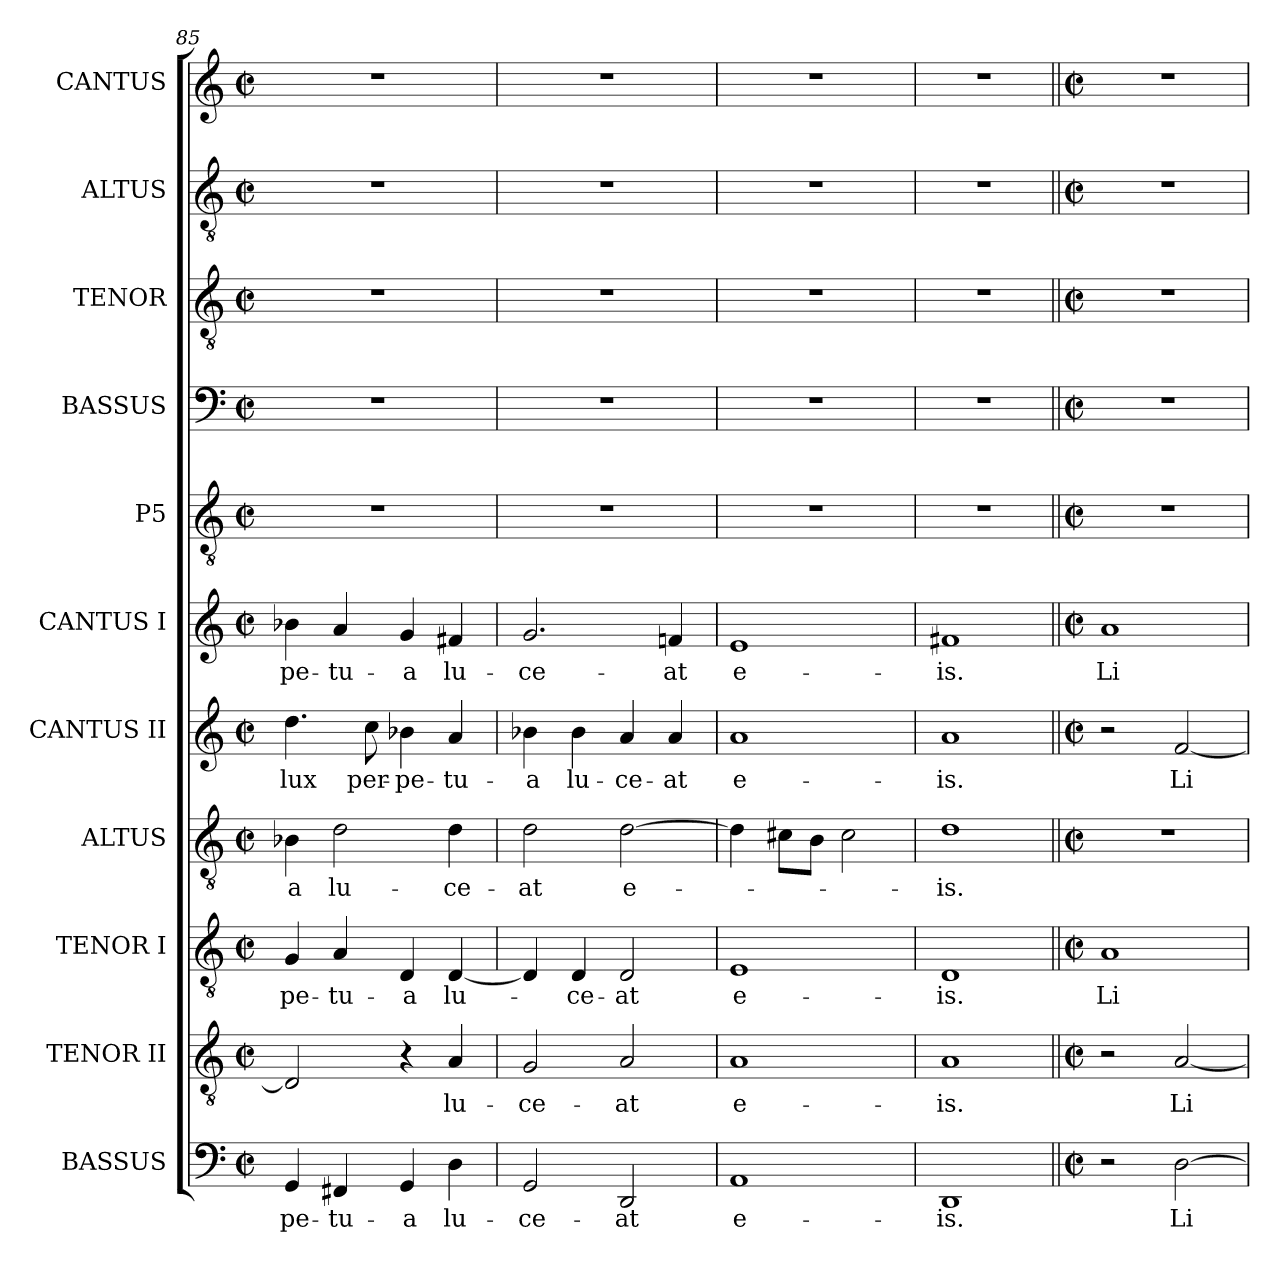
**kern	**text	**kern	**text	**kern	**text	**kern	**text	**kern	**text	**kern	**text	**kern	**kern	**kern	**kern	**kern
*part11	*part11	*part10	*part10	*part9	*part9	*part8	*part8	*part7	*part7	*part6	*part6	*part5	*part4	*part3	*part2	*part1
*staff11	*staff11	*staff10	*staff10	*staff9	*staff9	*staff8	*staff8	*staff7	*staff7	*staff6	*staff6	*staff5	*staff4	*staff3	*staff2	*staff1
*I"BASSUS	*	*I"TENOR II	*	*I"TENOR I	*	*I"ALTUS	*	*I"CANTUS II	*	*I"CANTUS I	*	*I"P5	*I"BASSUS	*I"TENOR	*I"ALTUS	*I"CANTUS
*I'B.	*	*I'T. II	*	*I'T. I	*	*I'A.	*	*I'C. II	*	*I'C. I	*	*	*I'B.	*I'T.	*I'A.	*I'C.
*clefF4	*	*clefGv2	*	*clefGv2	*	*clefGv2	*	*clefG2	*	*clefG2	*	*clefGv2	*clefF4	*clefGv2	*clefGv2	*clefG2
*	*	*ITrd7c12	*	*ITrd7c12	*	*ITrd7c12	*	*	*	*	*	*ITrd7c12	*	*ITrd7c12	*ITrd7c12	*
*k[]	*	*k[]	*	*k[]	*	*k[]	*	*k[]	*	*k[]	*	*k[]	*k[]	*k[]	*k[]	*k[]
*a:	*	*a:	*	*a:	*	*a:	*	*a:	*	*a:	*	*a:	*a:	*a:	*a:	*a:
*M2/2	*	*M2/2	*	*M2/2	*	*M2/2	*	*M2/2	*	*M2/2	*	*M2/2	*M2/2	*M2/2	*M2/2	*M2/2
*met(c|)	*	*met(c|)	*	*met(c|)	*	*met(c|)	*	*met(c|)	*	*met(c|)	*	*met(c|)	*met(c|)	*met(c|)	*met(c|)	*met(c|)
=85	=85	=85	=85	=85	=85	=85	=85	=85	=85	=85	=85	=85	=85	=85	=85	=85
!	!LO:LY:b:color=#000000	!	!	!	!	!	!	!	!	!	!	!	!	!	!	!
!	!	!	!	!	!LO:LY:b:color=#000000	!	!	!	!	!	!	!	!	!	!	!
!	!	!	!	!	!	!	!LO:LY:b:color=#000000	!	!	!	!	!	!	!	!	!
!	!	!	!	!	!	!	!	!	!LO:LY:b:color=#000000	!	!	!	!	!	!	!
!	!	!	!	!	!	!	!	!	!	!	!LO:LY:b:color=#000000	!	!	!	!	!
4GGi/	-pe-	2DDi/]	.	4GGi/	-pe-	4BB-Xi\	-a	4.ddi\	lux	4b-Xi\	-pe-	1r	1r	1r	1r	1r
!	!LO:LY:b:color=#000000	!	!	!	!	!	!	!	!	!	!	!	!	!	!	!
!	!	!	!	!	!LO:LY:b:color=#000000	!	!	!	!	!	!	!	!	!	!	!
!	!	!	!	!	!	!	!LO:LY:b:color=#000000	!	!	!	!	!	!	!	!	!
!	!	!	!	!	!	!	!	!	!	!	!LO:LY:b:color=#000000	!	!	!	!	!
4FF#Xi/	-tu-	.	.	4AAi/	-tu-	2Di\	lu-	.	.	4ai/	-tu-	.	.	.	.	.
!	!	!	!	!	!	!	!	!	!LO:LY:b:color=#000000	!	!	!	!	!	!	!
.	.	.	.	.	.	.	.	8cci\	per-	.	.	.	.	.	.	.
!	!LO:LY:b:color=#000000	!	!	!	!	!	!	!	!	!	!	!	!	!	!	!
!	!	!	!	!	!LO:LY:b:color=#000000	!	!	!	!	!	!	!	!	!	!	!
!	!	!	!	!	!	!	!	!	!LO:LY:b:color=#000000	!	!	!	!	!	!	!
!	!	!	!	!	!	!	!	!	!	!	!LO:LY:b:color=#000000	!	!	!	!	!
4GGi/	-a	4r	.	4DDi/	-a	.	.	4b-Xi\	-pe-	4gi/	-a	.	.	.	.	.
!	!LO:LY:b:color=#000000	!	!	!	!	!	!	!	!	!	!	!	!	!	!	!
!	!	!	!LO:LY:b:color=#000000	!	!	!	!	!	!	!	!	!	!	!	!	!
!	!	!	!	!	!LO:LY:b:color=#000000	!	!	!	!	!	!	!	!	!	!	!
!	!	!	!	!	!	!	!LO:LY:b:color=#000000	!	!	!	!	!	!	!	!	!
!	!	!	!	!	!	!	!	!	!LO:LY:b:color=#000000	!	!	!	!	!	!	!
!	!	!	!	!	!	!	!	!	!	!	!LO:LY:b:color=#000000	!	!	!	!	!
4Di\	lu-	4AAi/	lu-	[4DDi/	lu-	4Di\	-ce-	4ai/	-tu-	4f#Xi/	lu-	.	.	.	.	.
=86	=86	=86	=86	=86	=86	=86	=86	=86	=86	=86	=86	=86	=86	=86	=86	=86
!	!LO:LY:b:color=#000000	!	!	!	!	!	!	!	!	!	!	!	!	!	!	!
!	!	!	!LO:LY:b:color=#000000	!	!	!	!	!	!	!	!	!	!	!	!	!
!	!	!	!	!	!	!	!LO:LY:b:color=#000000	!	!	!	!	!	!	!	!	!
!	!	!	!	!	!	!	!	!	!LO:LY:b:color=#000000	!	!	!	!	!	!	!
!	!	!	!	!	!	!	!	!	!	!	!LO:LY:b:color=#000000	!	!	!	!	!
2GGi/	-ce-	2GGi/	-ce-	4DDi/]	.	2Di\	-at	4b-Xi\	-a	2.gi/	-ce-	1r	1r	1r	1r	1r
!	!	!	!	!	!LO:LY:b:color=#000000	!	!	!	!	!	!	!	!	!	!	!
!	!	!	!	!	!	!	!	!	!LO:LY:b:color=#000000	!	!	!	!	!	!	!
.	.	.	.	4DDi/	-ce-	.	.	4b-i\	lu-	.	.	.	.	.	.	.
!	!LO:LY:b:color=#000000	!	!	!	!	!	!	!	!	!	!	!	!	!	!	!
!	!	!	!LO:LY:b:color=#000000	!	!	!	!	!	!	!	!	!	!	!	!	!
!	!	!	!	!	!LO:LY:b:color=#000000	!	!	!	!	!	!	!	!	!	!	!
!	!	!	!	!	!	!	!LO:LY:b:color=#000000	!	!	!	!	!	!	!	!	!
!	!	!	!	!	!	!	!	!	!LO:LY:b:color=#000000	!	!	!	!	!	!	!
2DDi/	-at	2AAi/	-at	2DDi/	-at	[2Di\	e-	4ai/	-ce-	.	.	.	.	.	.	.
!	!	!	!	!	!	!	!	!	!LO:LY:b:color=#000000	!	!	!	!	!	!	!
!	!	!	!	!	!	!	!	!	!	!	!LO:LY:b:color=#000000	!	!	!	!	!
.	.	.	.	.	.	.	.	4ai/	-at	4fni/	-at	.	.	.	.	.
=87	=87	=87	=87	=87	=87	=87	=87	=87	=87	=87	=87	=87	=87	=87	=87	=87
!	!LO:LY:b:color=#000000	!	!	!	!	!	!	!	!	!	!	!	!	!	!	!
!	!	!	!LO:LY:b:color=#000000	!	!	!	!	!	!	!	!	!	!	!	!	!
!	!	!	!	!	!LO:LY:b:color=#000000	!	!	!	!	!	!	!	!	!	!	!
!	!	!	!	!	!	!	!	!	!LO:LY:b:color=#000000	!	!	!	!	!	!	!
!	!	!	!	!	!	!	!	!	!	!	!LO:LY:b:color=#000000	!	!	!	!	!
1AAi	e-	1AAi	e-	1EEi	e-	4Di\]	.	1ai	e-	1ei	e-	1r	1r	1r	1r	1r
.	.	.	.	.	.	8C#Xi\L	.	.	.	.	.	.	.	.	.	.
.	.	.	.	.	.	8BBi\J	.	.	.	.	.	.	.	.	.	.
.	.	.	.	.	.	2C#i\	.	.	.	.	.	.	.	.	.	.
=88	=88	=88	=88	=88	=88	=88	=88	=88	=88	=88	=88	=88	=88	=88	=88	=88
!	!LO:LY:b:color=#000000	!	!	!	!	!	!	!	!	!	!	!	!	!	!	!
!	!	!	!LO:LY:b:color=#000000	!	!	!	!	!	!	!	!	!	!	!	!	!
!	!	!	!	!	!LO:LY:b:color=#000000	!	!	!	!	!	!	!	!	!	!	!
!	!	!	!	!	!	!	!LO:LY:b:color=#000000	!	!	!	!	!	!	!	!	!
!	!	!	!	!	!	!	!	!	!LO:LY:b:color=#000000	!	!	!	!	!	!	!
!	!	!	!	!	!	!	!	!	!	!	!LO:LY:b:color=#000000	!	!	!	!	!
1DDi	-is.	1AAi	-is.	1DDi	-is.	1Di	-is.	1ai	-is.	1f#Xi	-is.	1r	1r	1r	1r	1r
!!LO:LB:g=z
=89||	=89||	=89||	=89||	=89||	=89||	=89||	=89||	=89||	=89||	=89||	=89||	=89||	=89||	=89||	=89||	=89||
*M2/2	*	*M2/2	*	*M2/2	*	*M2/2	*	*M2/2	*	*M2/2	*	*M2/2	*M2/2	*M2/2	*M2/2	*M2/2
*met(c|)	*	*met(c|)	*	*met(c|)	*	*met(c|)	*	*met(c|)	*	*met(c|)	*	*met(c|)	*met(c|)	*met(c|)	*met(c|)	*met(c|)
!	!	!	!	!	!LO:LY:b:color=#000000	!	!	!	!	!	!	!	!	!	!	!
!	!	!	!	!	!	!	!	!	!	!	!LO:LY:b:color=#000000	!	!	!	!	!
2r	.	2r	.	1AAi	Li-	1r	.	2r	.	1ai	Li-	1r	1r	1r	1r	1r
!	!LO:LY:b:color=#000000	!	!	!	!	!	!	!	!	!	!	!	!	!	!	!
!	!	!	!LO:LY:b:color=#000000	!	!	!	!	!	!	!	!	!	!	!	!	!
!	!	!	!	!	!	!	!	!	!LO:LY:b:color=#000000	!	!	!	!	!	!	!
[2Di\	Li-	[2AAi/	Li-	.	.	.	.	[2fi/	Li-	.	.	.	.	.	.	.
=	=	=	=	=	=	=	=	=	=	=	=	=	=	=	=	=
*-	*-	*-	*-	*-	*-	*-	*-	*-	*-	*-	*-	*-	*-	*-	*-	*-
